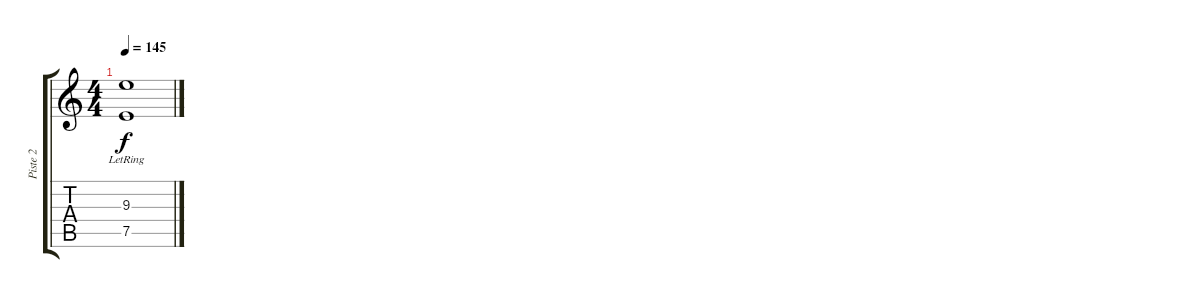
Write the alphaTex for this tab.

\track ("Piste 2" "Piste 2") {instrument overdrivenguitar}
\staff {score tabs}
\tuning (E4 B3 G3 D3 A2 E2) {hide}
\ts (4 4)
\tempo 145
\clef g2
\ks c
(9.3{lr} 7.5{lr}).1{dy f}
